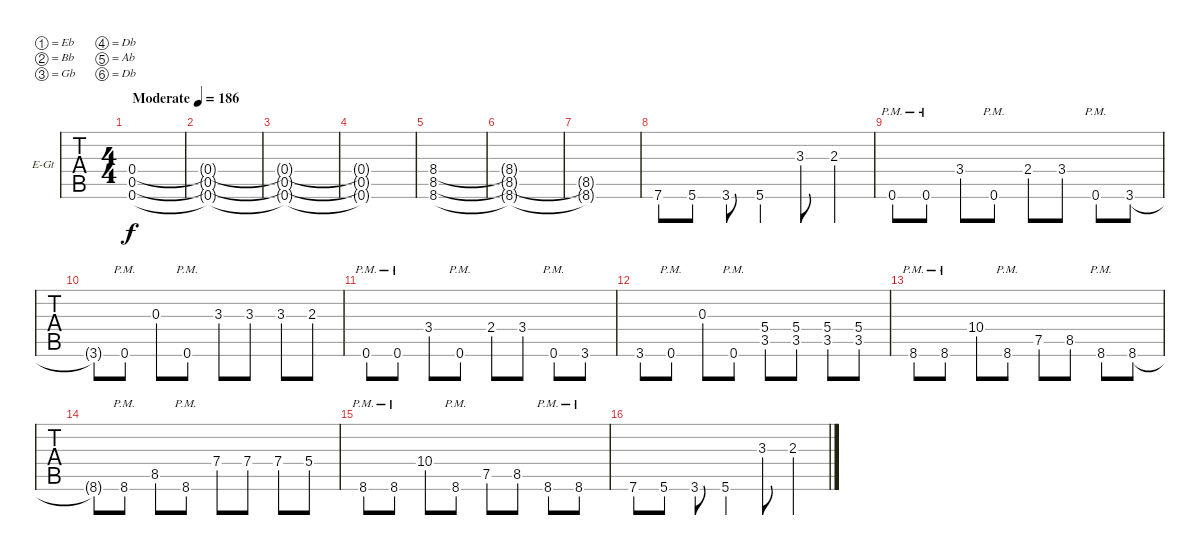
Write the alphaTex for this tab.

\bracketExtendMode groupsimilarinstruments
\firstSystemTrackNameOrientation horizontal
\otherSystemsTrackNameOrientation horizontal
\track ("Rhytm" "E-Gt") {instrument distortionguitar}
\staff {tabs}
\tuning (Eb4 Bb3 Gb3 Db3 Ab2 Db2)
\ts (4 4)
\beaming (8 2 2 2 2)
\tempo (186 "Moderate")
\clef g2
\ks db
(0.4 0.5 0.6).1{dy f instrument distortionguitar} |
(0.4{t} 0.5{t} 0.6{t}).1 |
(0.4{t} 0.5{t} 0.6{t}).1 |
(0.4{t} 0.5{t} 0.6{t}).1 |
(8.4 8.5 8.6).1 |
(8.4{t} 8.5{t} 8.6{t}).1 |
(8.5{t} 8.6{t}).1 |
7.6.8 5.6.8 3.6.8 5.6.4 3.3.8 2.3.4 |
0.6{pm}.8 0.6{pm}.8 3.4.8 0.6{pm}.8 2.4.8 3.4.8 0.6{pm}.8 3.6.8 |
3.6{t}.8 0.6{pm}.8 0.3.8 0.6{pm}.8 3.3.8 3.3.8 3.3.8 2.3.8 |
0.6{pm}.8 0.6{pm}.8 3.4.8 0.6{pm}.8 2.4.8 3.4.8 0.6{pm}.8 3.6.8 |
3.6.8 0.6{pm}.8 0.3.8 0.6{pm}.8 (5.4 3.5).8 (5.4 3.5).8 (5.4 3.5).8 (5.4 3.5).8 |
8.6{pm}.8 8.6{pm}.8 10.4.8 8.6{pm}.8 7.5.8 8.5.8 8.6{pm}.8 8.6.8 |
8.6{t}.8 8.6{pm}.8 8.5.8 8.6{pm}.8 7.4.8 7.4.8 7.4.8 5.4.8 |
8.6{pm}.8 8.6{pm}.8 10.4.8 8.6{pm}.8 7.5.8 8.5.8 8.6{pm}.8 8.6{pm}.8 |
7.6.8 5.6.8 3.6.8 5.6.4 3.3.8 2.3.4
